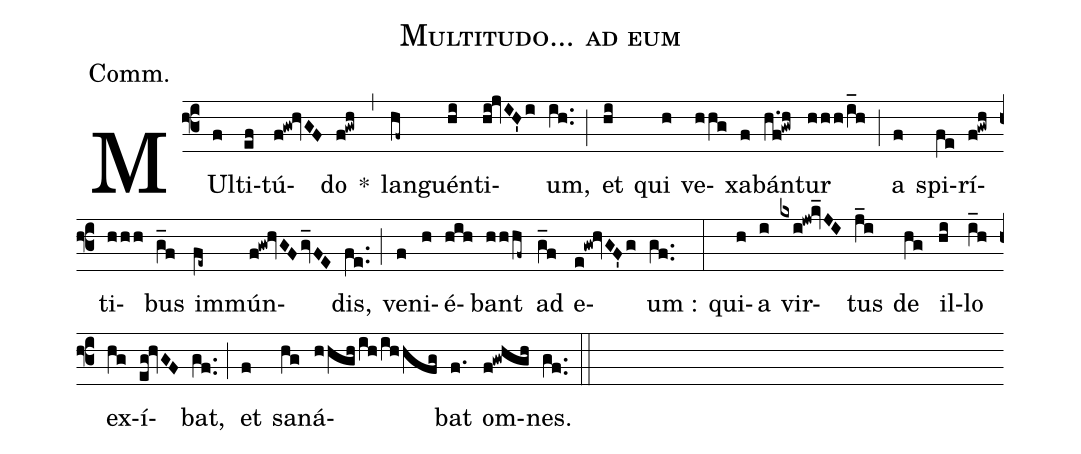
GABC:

name:Multitudo... ad eum;
annotation:Comm.;
mode:2;
office-part:Communion;
%%
(f3) MUl(f)ti(ef)tú(f!gw!hvGF)do(f!gwh) *(,) lan(hf~)guén(hi)ti(hi!jvIH'i)um,(ih..) (;)
et(hi) qui(h) ve(hhg)xa(f)bán(h.f!gwh)tur(hhh!/i_h) (;)
a(f) spi(fe)rí(f!gwh)ti(hhh)bus(g_f) im(fe~)mún(f!gw!hvGF!/gv_FE)dis,(fe..) (;)
ve(f)ni(h)é(hih)bant(hhhf~) ad(g_f) e(e!gw!hvGF'g)um :(gf..) (:)

qui(h)a(i) vir(kxi!jw!kv_JI)tus(j_i) de(hg) il(hi)lo(i_h) ex(hg)í(eg!hvGF)bat,(gf..) (;)
et(f) sa(hg)ná(hhgh/ih!/ihhfg)bat(f.) om(f!gwhgh)nes.(gf..) (::)
